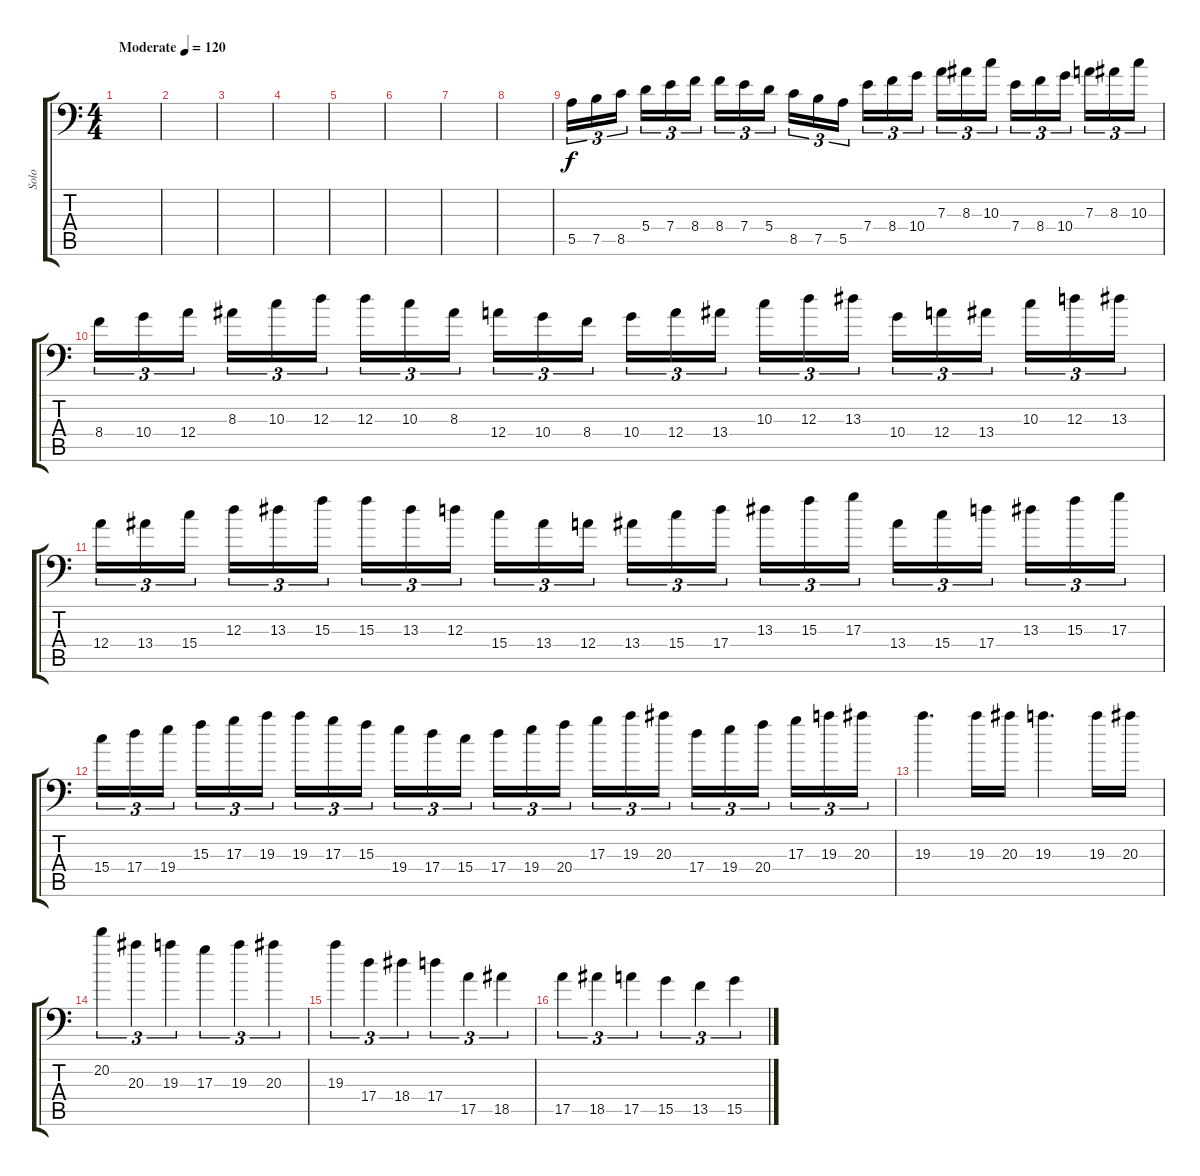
\track ("Solo" "Solo") {instrument distortionguitar}
\staff {score tabs}
\tuning (B3 Gb3 D3 A2 E2 A1) {hide}
\ts (4 4)
\tempo (120 "Moderate")
\clef f4
\ks c
|
|
|
|
|
|
|
|
5.5.16{tu (3 2)} 7.5.16{tu (3 2)} 8.5.16{tu (3 2) beam splitsecondary} 5.4.16{tu (3 2)} 7.4.16{tu (3 2)} 8.4.16{tu (3 2)} 8.4.16{tu (3 2)} 7.4.16{tu (3 2)} 5.4.16{tu (3 2) beam splitsecondary} 8.5.16{tu (3 2)} 7.5.16{tu (3 2)} 5.5.16{tu (3 2)} 7.4.16{tu (3 2)} 8.4.16{tu (3 2)} 10.4.16{tu (3 2) beam splitsecondary} 7.3.16{tu (3 2)} 8.3.16{tu (3 2)} 10.3.16{tu (3 2)} 7.4.16{tu (3 2)} 8.4.16{tu (3 2)} 10.4.16{tu (3 2) beam splitsecondary} 7.3.16{tu (3 2)} 8.3.16{tu (3 2)} 10.3.16{tu (3 2)} |
8.4.16{tu (3 2)} 10.4.16{tu (3 2)} 12.4.16{tu (3 2) beam splitsecondary} 8.3.16{tu (3 2)} 10.3.16{tu (3 2)} 12.3.16{tu (3 2)} 12.3.16{tu (3 2)} 10.3.16{tu (3 2)} 8.3.16{tu (3 2) beam splitsecondary} 12.4.16{tu (3 2)} 10.4.16{tu (3 2)} 8.4.16{tu (3 2)} 10.4.16{tu (3 2)} 12.4.16{tu (3 2)} 13.4.16{tu (3 2) beam splitsecondary} 10.3.16{tu (3 2)} 12.3.16{tu (3 2)} 13.3.16{tu (3 2)} 10.4.16{tu (3 2)} 12.4.16{tu (3 2)} 13.4.16{tu (3 2) beam splitsecondary} 10.3.16{tu (3 2)} 12.3.16{tu (3 2)} 13.3.16{tu (3 2)} |
12.4.16{tu (3 2)} 13.4.16{tu (3 2)} 15.4.16{tu (3 2) beam splitsecondary} 12.3.16{tu (3 2)} 13.3.16{tu (3 2)} 15.3.16{tu (3 2)} 15.3.16{tu (3 2)} 13.3.16{tu (3 2)} 12.3.16{tu (3 2) beam splitsecondary} 15.4.16{tu (3 2)} 13.4.16{tu (3 2)} 12.4.16{tu (3 2)} 13.4.16{tu (3 2)} 15.4.16{tu (3 2)} 17.4.16{tu (3 2) beam splitsecondary} 13.3.16{tu (3 2)} 15.3.16{tu (3 2)} 17.3.16{tu (3 2)} 13.4.16{tu (3 2)} 15.4.16{tu (3 2)} 17.4.16{tu (3 2) beam splitsecondary} 13.3.16{tu (3 2)} 15.3.16{tu (3 2)} 17.3.16{tu (3 2)} |
15.4.16{tu (3 2)} 17.4.16{tu (3 2)} 19.4.16{tu (3 2) beam splitsecondary} 15.3.16{tu (3 2)} 17.3.16{tu (3 2)} 19.3.16{tu (3 2)} 19.3.16{tu (3 2)} 17.3.16{tu (3 2)} 15.3.16{tu (3 2) beam splitsecondary} 19.4.16{tu (3 2)} 17.4.16{tu (3 2)} 15.4.16{tu (3 2)} 17.4.16{tu (3 2)} 19.4.16{tu (3 2)} 20.4.16{tu (3 2) beam splitsecondary} 17.3.16{tu (3 2)} 19.3.16{tu (3 2)} 20.3.16{tu (3 2)} 17.4.16{tu (3 2)} 19.4.16{tu (3 2)} 20.4.16{tu (3 2) beam splitsecondary} 17.3.16{tu (3 2)} 19.3.16{tu (3 2)} 20.3.16{tu (3 2)} |
19.3.4{d} 19.3.16 20.3.16 19.3.4{d} 19.3.16 20.3.16 |
20.2.4{tu (3 2)} 20.3.4{tu (3 2)} 19.3.4{tu (3 2)} 17.3.4{tu (3 2)} 19.3.4{tu (3 2)} 20.3.4{tu (3 2)} |
19.3.4{tu (3 2)} 17.4.4{tu (3 2)} 18.4.4{tu (3 2)} 17.4.4{tu (3 2)} 17.5.4{tu (3 2)} 18.5.4{tu (3 2)} |
17.5.4{tu (3 2)} 18.5.4{tu (3 2)} 17.5.4{tu (3 2)} 15.5.4{tu (3 2)} 13.5.4{tu (3 2)} 15.5.4{tu (3 2)}
